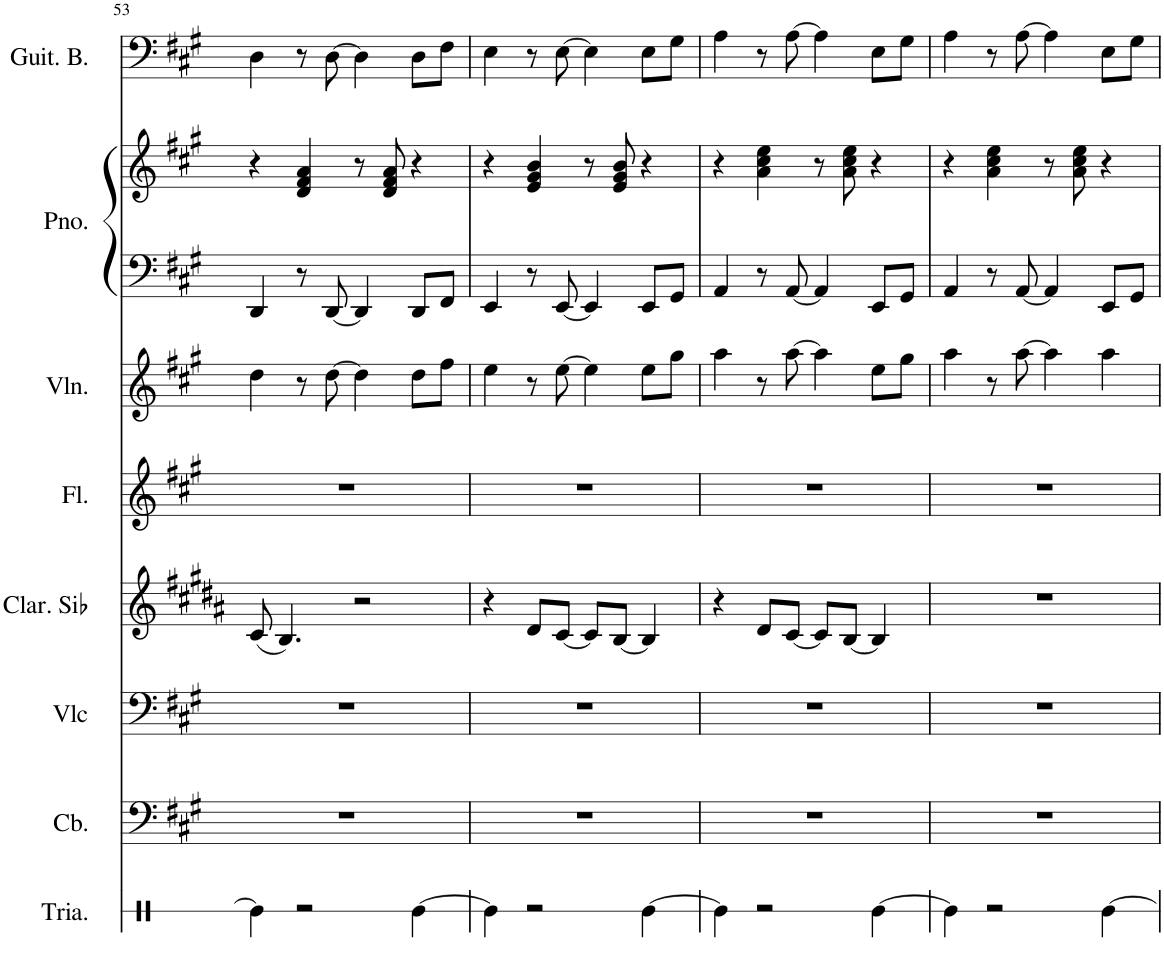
**kern	**kern	**kern	**kern	**kern	**kern	**kern	**kern	**kern
*part8	*part7	*part6	*part5	*part4	*part3	*part2	*part2	*part1
*staff9	*staff8	*staff7	*staff6	*staff5	*staff4	*staff3	*staff2	*staff1
*I"Triángulo	*I"Contrebasse	*I"Violoncelle	*I"Clarinette en Sib	*I"Flauta	*I"Violín	*I"Piano	*	*I"Bajo eléctrico
*	*I'Cb.	*I'Vlc	*I'Clar. Sib	*I'Fl.	*I'Vln.	*I'Pno.	*	*
!!LO:PB:g=z
*clefX	*clefF4	*clefF4	*clefG2	*clefG2	*clefG2	*clefF4	*clefG2	*clefF4
*	*Trd7c12	*	*Trd1c2	*	*	*	*	*Trd7c12
*k[]	*k[f#c#g#]	*k[f#c#g#]	*k[f#c#g#d#a#]	*k[f#c#g#]	*k[f#c#g#]	*k[f#c#g#]	*k[f#c#g#]	*k[f#c#g#]
*M4/4	*M4/4	*M4/4	*M4/4	*M4/4	*M4/4	*M4/4	*M4/4	*M4/4
=53	=53	=53	=53	=53	=53	=53	=53	=53
4Re\]	1r	1r	(8c#/	1r	4dd\	4DD/	4r	4D\
.	.	.	4.B/)	.	.	.	.	.
2r	.	.	.	.	8r	8r	4d/ 4f#/ 4a/	8r
.	.	.	.	.	[8dd\	[8DD/	.	[8D\
.	.	.	2r	.	4dd\]	4DD/]	8r	4D\]
.	.	.	.	.	.	.	8d/ 8f#/ 8a/	.
[4Re\	.	.	.	.	8dd\L	8DD/L	4r	8D\L
.	.	.	.	.	8ff#\J	8FF#/J	.	8F#\J
=54	=54	=54	=54	=54	=54	=54	=54	=54
4Re\]	1r	1r	4r	1r	4ee\	4EE/	4r	4E\
2r	.	.	8d#/L	.	8r	8r	4e/ 4g#/ 4b/	8r
.	.	.	[8c#/J	.	[8ee\	[8EE/	.	[8E\
.	.	.	8c#/L]	.	4ee\]	4EE/]	8r	4E\]
.	.	.	[8B/J	.	.	.	8e/ 8g#/ 8b/	.
[4Re\	.	.	4B/]	.	8ee\L	8EE/L	4r	8E\L
.	.	.	.	.	8gg#\J	8GG#/J	.	8G#\J
=55	=55	=55	=55	=55	=55	=55	=55	=55
4Re\]	1r	1r	4r	1r	4aa\	4AA/	4r	4A\
2r	.	.	8d#/L	.	8r	8r	4a\ 4cc#\ 4ee\	8r
.	.	.	[8c#/J	.	[8aa\	[8AA/	.	[8A\
.	.	.	8c#/L]	.	4aa\]	4AA/]	8r	4A\]
.	.	.	[8B/J	.	.	.	8a\ 8cc#\ 8ee\	.
[4Re\	.	.	4B/]	.	8ee\L	8EE/L	4r	8E\L
.	.	.	.	.	8gg#\J	8GG#/J	.	8G#\J
=56	=56	=56	=56	=56	=56	=56	=56	=56
4Re\]	1r	1r	1r	1r	4aa\	4AA/	4r	4A\
2r	.	.	.	.	8r	8r	4a\ 4cc#\ 4ee\	8r
.	.	.	.	.	[8aa\	[8AA/	.	[8A\
.	.	.	.	.	4aa\]	4AA/]	8r	4A\]
.	.	.	.	.	.	.	8a\ 8cc#\ 8ee\	.
[4Re\	.	.	.	.	4aa\	8EE/L	4r	8E\L
.	.	.	.	.	.	8GG#/J	.	8G#\J
=	=	=	=	=	=	=	=	=
*-	*-	*-	*-	*-	*-	*-	*-	*-
